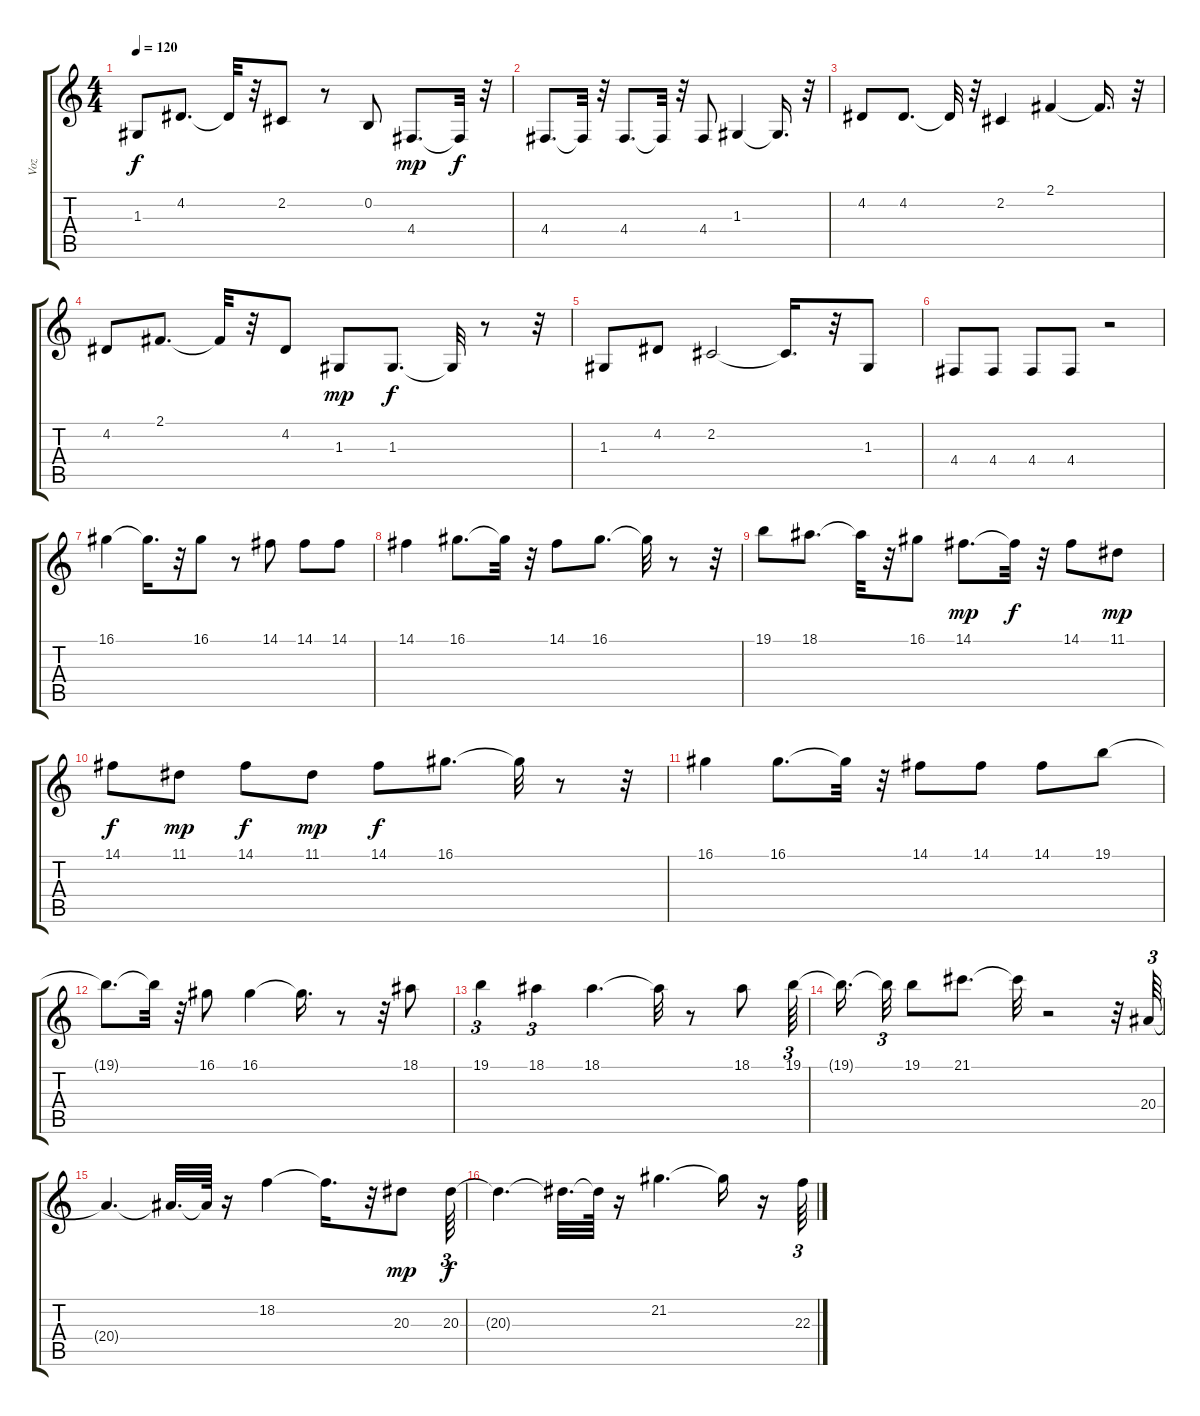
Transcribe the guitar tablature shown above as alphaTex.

\track ("Voz" "Voz") {instrument fx5brightness}
\staff {score tabs}
\tuning (E4 B3 G3 D3 A2 E2) {hide}
\ts (4 4)
\tempo 120
\clef g2
\ks c
1.3.8{dy f} 4.2.8{d} 4.2{t}.32 r.32 2.2.8 r.8 0.2.8 4.4.8{d dy mp} 4.4{t}.32{dy f} r.32 |
4.4.8{d} 4.4{t}.32 r.32 4.4.8{d} 4.4{t}.32 r.32 4.4.8 1.3.4 1.3{t}.16{d} r.32 |
4.2.8 4.2.8{d} 4.2{t}.32 r.32 2.2.4 2.1.4 2.1{t}.16{d} r.32 |
4.2.8 2.1.8{d} 2.1{t}.32 r.32 4.2.8 1.3.8{dy mp} 1.3.8{d dy f} 1.3{t}.32 r.8 r.32 |
1.3.8 4.2.8 2.2.2 2.2{t}.16{d} r.32 1.3.8 |
4.4.8 4.4.8 4.4.8 4.4.8 r.2 |
16.1.4 16.1{t}.16{d} r.32 16.1.8 r.8 14.1.8 14.1.8 14.1.8 |
14.1.4 16.1.8{d} 16.1{t}.32 r.32 14.1.8 16.1.8{d} 16.1{t}.32 r.8 r.32 |
19.1.8 18.1.8{d} 18.1{t}.32 r.32 16.1.8 14.1.8{d dy mp} 14.1{t}.32{dy f} r.32 14.1.8 11.1.8{dy mp} |
14.1.8{dy f} 11.1.8{dy mp} 14.1.8{dy f} 11.1.8{dy mp} 14.1.8{dy f} 16.1.8{d} 16.1{t}.32 r.8 r.32 |
16.1.4 16.1.8{d} 16.1{t}.32 r.32 14.1.8 14.1.8 14.1.8 19.1.8 |
19.1{t}.8{d} 19.1{t}.32 r.32 16.1.8 16.1.4 16.1{t}.16{d} r.8 r.32 18.1.8 |
19.1.4{tu (3 2)} 18.1.4{tu (3 2)} 18.1.4{d} 18.1{t}.32 r.8 18.1.8 19.1.64{tu (3 2)} |
19.1{t}.16{d beam splitsecondary} 19.1{t}.32{tu (3 2)} 19.1.8 21.1.8{d} 21.1{t}.32 r.2 r.32 20.4.64{tu (3 2)} |
20.4{t}.4{d} 20.4{t}.32{d} 20.4{t}.64 r.16 18.2.4 18.2{t}.16{d} r.32 20.3.8{dy mp} 20.3.64{tu (3 2) dy f} |
20.3{t}.4{d} 20.3{t}.32{d} 20.3{t}.64 r.16 21.2.4{d} 21.2{t}.16 r.16 22.3.64{tu (3 2)}
